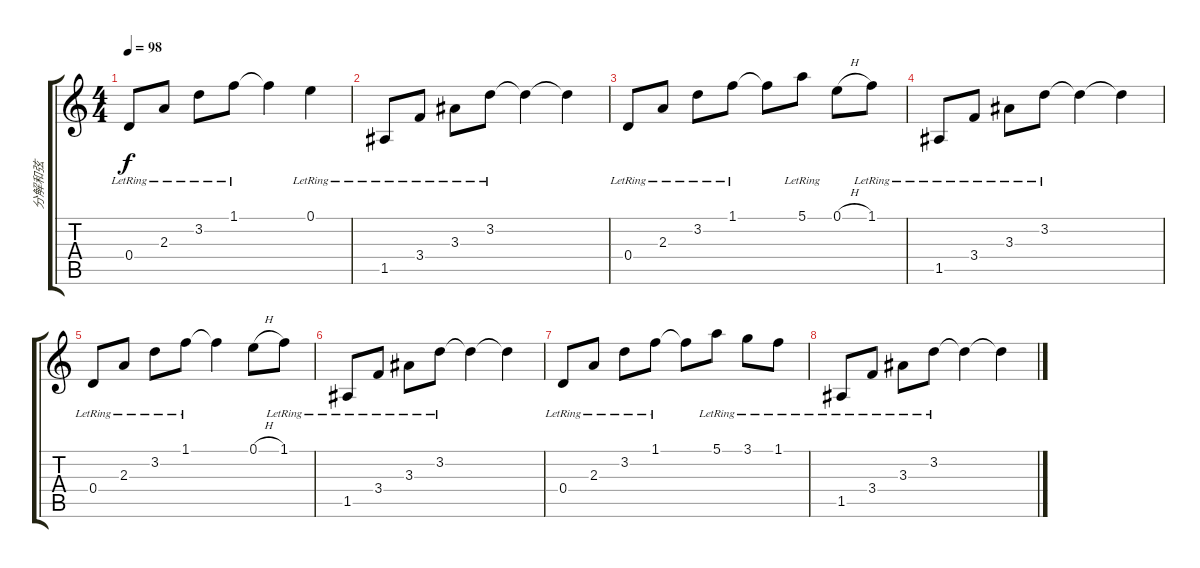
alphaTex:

\track ("分解和弦" "分解和弦") {instrument acousticguitarnylon}
\staff {score tabs}
\tuning (E4 B3 G3 D3 A2 E2) {hide}
\ts (4 4)
\tempo 98
\clef g2
\ks c
0.4{lr}.8{dy f} 2.3{lr}.8 3.2{lr}.8 1.1{lr}.8 1.1{t}.4 0.1{lr}.4 |
1.5{lr}.8 3.4{lr}.8 3.3{lr}.8 3.2{lr}.8 3.2{t}.4 3.2{t}.4 |
0.4{lr}.8 2.3{lr}.8 3.2{lr}.8 1.1{lr}.8 1.1{t}.8 5.1{lr}.8 0.1{h}.8 1.1{lr}.8 |
1.5{lr}.8 3.4{lr}.8 3.3{lr}.8 3.2{lr}.8 3.2{t}.4 3.2{t}.4 |
0.4{lr}.8 2.3{lr}.8 3.2{lr}.8 1.1{lr}.8 1.1{t}.4 0.1{h}.8 1.1{lr}.8 |
1.5{lr}.8 3.4{lr}.8 3.3{lr}.8 3.2{lr}.8 3.2{t}.4 3.2{t}.4 |
0.4{lr}.8 2.3{lr}.8 3.2{lr}.8 1.1{lr}.8 1.1{t}.8 5.1{lr}.8 3.1{lr}.8 1.1{lr}.8 |
1.5{lr}.8 3.4{lr}.8 3.3{lr}.8 3.2{lr}.8 3.2{t}.4 3.2{t}.4
